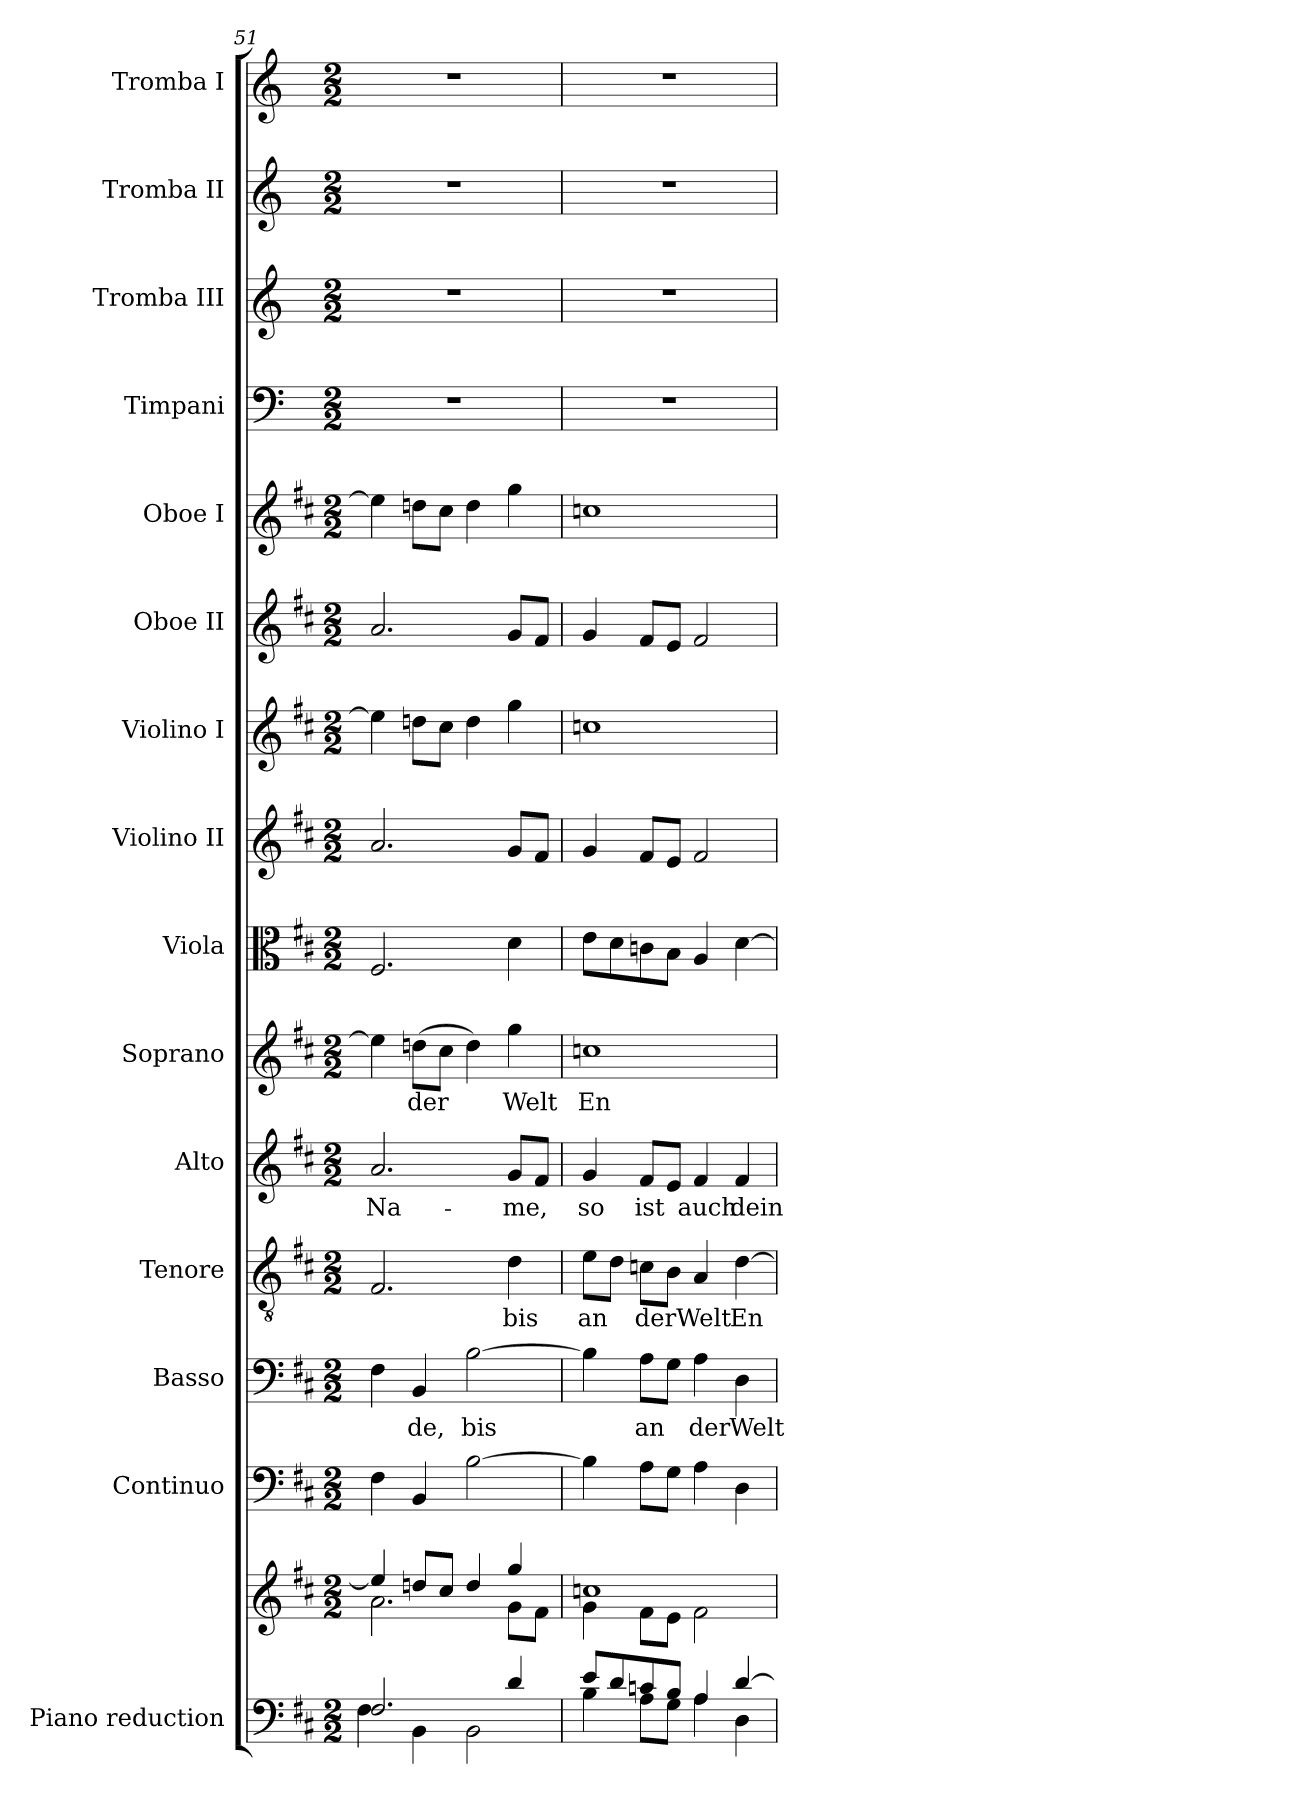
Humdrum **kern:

**kern	**kern	**kern	**kern	**text	**kern	**text	**kern	**text	**kern	**text	**kern	**kern	**kern	**kern	**kern	**kern	**kern	**kern	**kern
*part15	*part15	*part14	*part13	*part13	*part12	*part12	*part11	*part11	*part10	*part10	*part9	*part8	*part7	*part6	*part5	*part4	*part3	*part2	*part1
*staff16	*staff15	*staff14	*staff13	*staff13	*staff12	*staff12	*staff11	*staff11	*staff10	*staff10	*staff9	*staff8	*staff7	*staff6	*staff5	*staff4	*staff3	*staff2	*staff1
*I"Piano reduction	*	*I"Continuo	*I"Basso	*	*I"Tenore	*	*I"Alto	*	*I"Soprano	*	*I"Viola	*I"Violino II	*I"Violino I	*I"Oboe II	*I"Oboe I	*I"Timpani	*I"Tromba III	*I"Tromba II	*I"Tromba I
*I'Pno	*	*	*	*	*	*	*	*	*	*	*I'Vla	*I'Vln	*I'Vln	*I'Ob	*I'Ob	*I'Timp	*	*	*
!!LO:PB:g=z
*clefF4	*clefG2	*clefF4	*clefF4	*	*clefGv2	*	*clefG2	*	*clefG2	*	*clefC3	*clefG2	*clefG2	*clefG2	*clefG2	*clefF4	*clefG2	*clefG2	*clefG2
*	*	*	*	*	*	*	*	*	*	*	*	*	*	*	*	*	*ITrd-1c-2	*ITrd-1c-2	*ITrd-1c-2
*k[f#c#]	*k[f#c#]	*k[f#c#]	*k[f#c#]	*	*k[f#c#]	*	*k[f#c#]	*	*k[f#c#]	*	*k[f#c#]	*k[f#c#]	*k[f#c#]	*k[f#c#]	*k[f#c#]	*k[]	*k[f#c#]	*k[f#c#]	*k[f#c#]
*M2/2	*M2/2	*M2/2	*M2/2	*	*M2/2	*	*M2/2	*	*M2/2	*	*M2/2	*M2/2	*M2/2	*M2/2	*M2/2	*M2/2	*M2/2	*M2/2	*M2/2
=51	=51	=51	=51	=51	=51	=51	=51	=51	=51	=51	=51	=51	=51	=51	=51	=51	=51	=51	=51
*^	*^	*	*	*	*	*	*	*	*	*	*	*	*	*	*	*	*	*	*
!	!	!	!	!	!	!	!	!	!	!LO:LY:b	!	!	!	!	!	!	!	!	!	!	!
2.F#/	4F#\	4ee/]	2.a\	4F#\	4F#\	.	2.F#/	.	2.a/	Na-	4ee\]	.	2.F#/	2.a/	4ee\]	2.a/	4ee\]	1r	1r	1r	1r
!	!	!	!	!	!	!LO:LY:b	!	!	!	!	!	!LO:LY:b	!	!	!	!	!	!	!	!	!
.	4BB\	8ddn/L	.	4BB/	4BB/	-de,	.	.	.	.	(>8ddn\L	der	.	.	8ddn\L	.	8ddn\L	.	.	.	.
.	.	8cc#/J	.	.	.	.	.	.	.	.	8cc#\J	.	.	.	8cc#\J	.	8cc#\J	.	.	.	.
!	!	!	!	!	!	!LO:LY:b	!	!	!	!	!	!	!	!	!	!	!	!	!	!	!
.	2BB\	4dd/	.	[2B\	[2B\	bis	.	.	.	.	4dd\)	.	.	.	4dd\	.	4dd\	.	.	.	.
!	!	!	!	!	!	!	!	!LO:LY:b	!	!LO:LY:b	!	!LO:LY:b	!	!	!	!	!	!	!	!	!
4d/	.	4gg/	8g\L	.	.	.	4d\	bis	8g/L	-me,	4gg\	Welt	4d\	8g/L	4gg\	8g/L	4gg\	.	.	.	.
.	.	.	8f#\J	.	.	.	.	.	8f#/J	.	.	.	.	8f#/J	.	8f#/J	.	.	.	.	.
=52	=52	=52	=52	=52	=52	=52	=52	=52	=52	=52	=52	=52	=52	=52	=52	=52	=52	=52	=52	=52	=52
!	!	!	!	!	!	!	!	!LO:LY:b	!	!LO:LY:b	!	!LO:LY:b	!	!	!	!	!	!	!	!	!
8e/L	4B\	1ccn	4g\	4B\]	4B\]	.	8e\L	an	4g/	so	1ccn	En-	8e\L	4g/	1ccn	4g/	1ccn	1r	1r	1r	1r
8d/	.	.	.	.	.	.	8d\J	.	.	.	.	.	8d\	.	.	.	.	.	.	.	.
!	!	!	!	!	!	!LO:LY:b	!	!LO:LY:b	!	!LO:LY:b	!	!	!	!	!	!	!	!	!	!	!
8cn/	8A\L	.	8f#\L	8A\L	8A\L	an	8cn\L	der	8f#/L	ist	.	.	8cn\	8f#/L	.	8f#/L	.	.	.	.	.
8B/J	8G\J	.	8e\J	8G\J	8G\J	.	8B\J	.	8e/J	.	.	.	8B\J	8e/J	.	8e/J	.	.	.	.	.
!	!	!	!	!	!	!LO:LY:b	!	!LO:LY:b	!	!LO:LY:b	!	!	!	!	!	!	!	!	!	!	!
4A/	4A\	.	2f#\	4A\	4A\	der	4A/	Welt	4f#/	auch	.	.	4A/	2f#/	.	2f#/	.	.	.	.	.
!	!	!	!	!	!	!LO:LY:b	!	!LO:LY:b	!	!LO:LY:b	!	!	!	!	!	!	!	!	!	!	!
[4d/	4D\	.	.	4D\	4D\	Welt	[4d\	En-	4f#/	dein	.	.	[4d\	.	.	.	.	.	.	.	.
*v	*v	*	*	*	*	*	*	*	*	*	*	*	*	*	*	*	*	*	*	*	*
*	*v	*v	*	*	*	*	*	*	*	*	*	*	*	*	*	*	*	*	*	*
=	=	=	=	=	=	=	=	=	=	=	=	=	=	=	=	=	=	=	=
*-	*-	*-	*-	*-	*-	*-	*-	*-	*-	*-	*-	*-	*-	*-	*-	*-	*-	*-	*-
